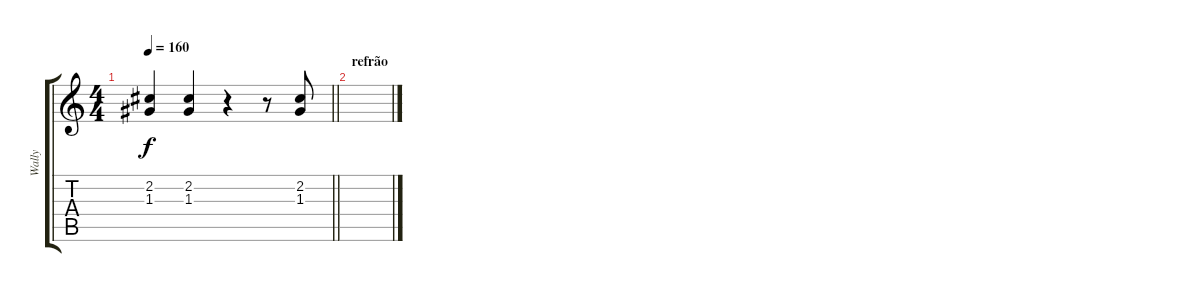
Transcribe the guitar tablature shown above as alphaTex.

\track ("Wally" "Wally") {instrument distortionguitar}
\staff {score tabs}
\tuning (E4 B3 G3 D3 A2 E2) {hide}
\ts (4 4)
\tempo 160
\clef g2
\barLineRight lightlight
\ks c
(2.2 1.3).4{dy f} (2.2 1.3).4 r.4 r.8 (2.2 1.3).8 |
\section ("" "refrão")
